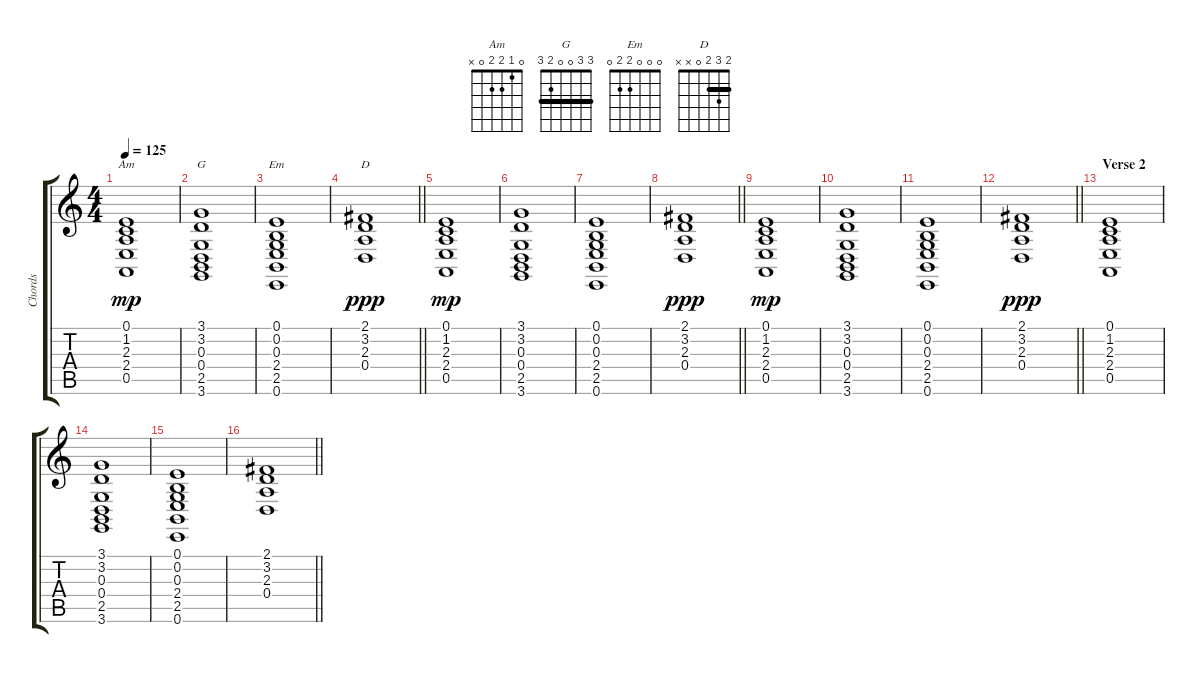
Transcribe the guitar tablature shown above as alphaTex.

\track ("Chords" "Chords") {instrument stringensemble1}
\staff {score tabs}
\tuning (E4 B3 G3 D3 A2 E2) {hide}
\chord ("Am" 0 1 2 2 0 x)
\chord ("G" 3 3 0 0 2 3) {barre 3}
\chord ("Em" 0 0 0 2 2 0)
\chord ("D" 2 3 2 0 x x) {barre 2}
\ts (4 4)
\tempo 125
\clef g2
\ks c
(0.1 1.2 2.3 2.4 0.5).1{ch "Am" dy mp} |
(3.1 3.2 0.3 0.4 2.5 3.6).1{ch "G"} |
(0.1 0.2 0.3 2.4 2.5 0.6).1{ch "Em"} |
\barLineRight lightlight
(2.1 3.2 2.3 0.4).1{ch "D" dy ppp} |
\section ("" "")
(0.1 1.2 2.3 2.4 0.5).1{dy mp} |
(3.1 3.2 0.3 0.4 2.5 3.6).1 |
(0.1 0.2 0.3 2.4 2.5 0.6).1 |
\barLineRight lightlight
(2.1 3.2 2.3 0.4).1{dy ppp} |
(0.1 1.2 2.3 2.4 0.5).1{dy mp} |
(3.1 3.2 0.3 0.4 2.5 3.6).1 |
(0.1 0.2 0.3 2.4 2.5 0.6).1 |
\barLineRight lightlight
(2.1 3.2 2.3 0.4).1{dy ppp} |
\section ("" "Verse 2")
(0.1 1.2 2.3 2.4 0.5).1 |
(3.1 3.2 0.3 0.4 2.5 3.6).1 |
(0.1 0.2 0.3 2.4 2.5 0.6).1 |
\barLineRight lightlight
(2.1 3.2 2.3 0.4).1
